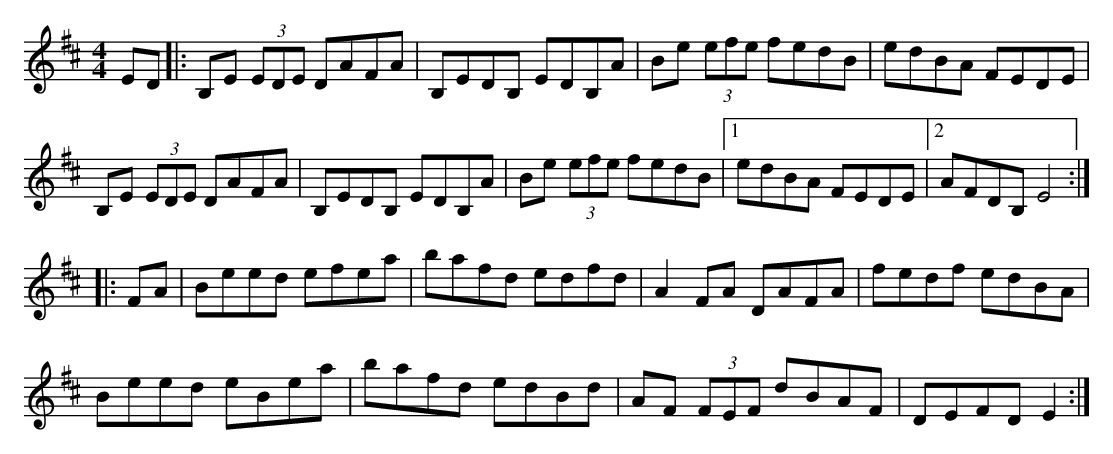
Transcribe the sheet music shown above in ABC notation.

X:1
M:4/4
K:Edor
ED|:B,E (3EDE DAFA|B,EDB, EDB,A|Be (3efe fedB|edBA FEDE|
B,E (3EDE DAFA|B,EDB, EDB,A|Be (3efe fedB|1 edBA FEDE|2 AFDB, E4:|
|:FA|Beed efea|bafd edfd|A2FA DAFA|fedf edBA|
Beed eBea|bafd edBd|AF (3FEF dBAF|DEFD E2:|
